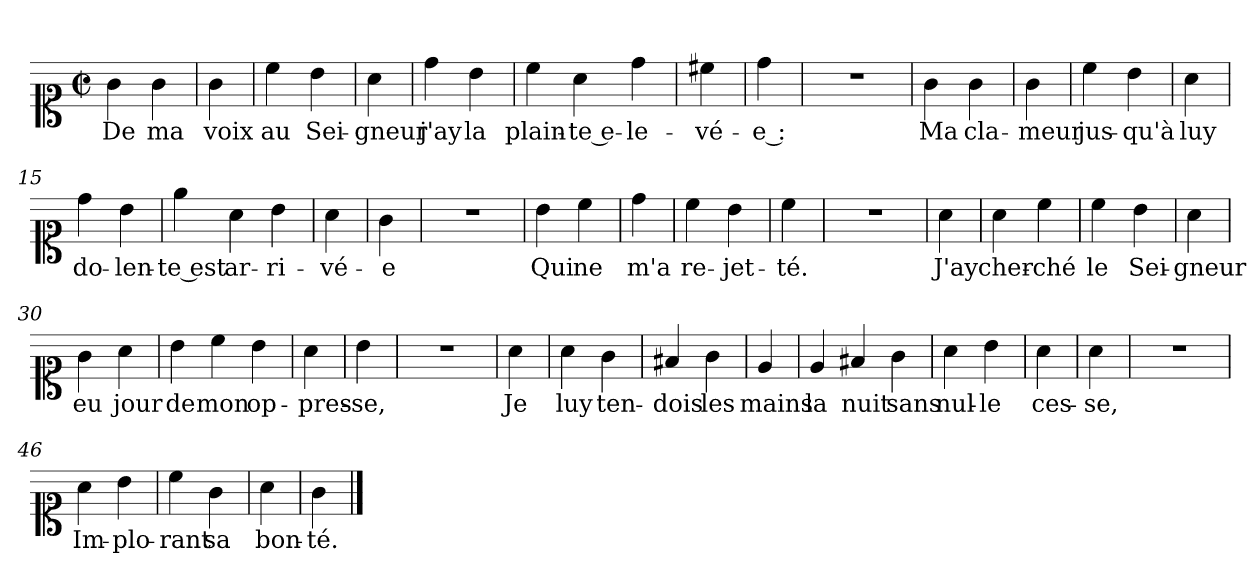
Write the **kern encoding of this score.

**kern	**text
*part1	*part1
*staff1	*staff1
*clefC1	*
*k[]	*
*C:	*
*M2/2	*
*met(c|)	*
=1	=1
4g	De
4g	ma
=2	=2
4g	voix
=3	=3
4cc	au
4b	Sei-
=4	=4
4a	-gneur
=5	=5
4dd	j'ay
4b	la
=6	=6
4cc	plain-
4a	-te e-
4dd	-le-
=8	=8
4cc#X	-vé-
=9	=9
4dd	-e :
=10	=10
1r	.
=11	=11
4g	Ma
4g	cla-
=12	=12
4g	-meur
=13	=13
4cc	jus-
4b	-qu'à
=14	=14
4a	luy
=15	=15
4dd	do-
4b	-len-
=16	=16
4ee	-te est
4a	ar-
4b	-ri-
=18	=18
4a	-vé-
=19	=19
4g	-e
=20	=20
1r	.
=21	=21
4b	Qui
4cc	ne
=22	=22
4dd	m'a
=23	=23
4cc	re-
4b	-jet-
=24	=24
4cc	-té.
=25	=25
1r	.
=26	=26
4a	J'ay
=27	=27
4a	cher-
4cc	-ché
=28	=28
4cc	le
4b	Sei-
=29	=29
4a	-gneur
=30	=30
4g	eu
4a	jour
=31	=31
4b	de
4cc	mon
4b	op-
=33	=33
4a	-pres-
=34	=34
4b	-se,
=35	=35
1r	.
=36	=36
4a	Je
=37	=37
4a	luy
4g	ten-
=38	=38
4f#X	-dois
4g	les
=39	=39
4e	mains
=40	=40
4e	la
4f#X	nuit
4g	sans
=42	=42
4a	nul-
4b	-le
=43	=43
4a	ces-
=44	=44
4a	-se,
=45	=45
1r	.
=46	=46
4a	Im-
4b	-plo-
=47	=47
4cc	-rant
4g	sa
=48	=48
4a	bon-
=49	=49
4g	-té.
==	==
*-	*-
